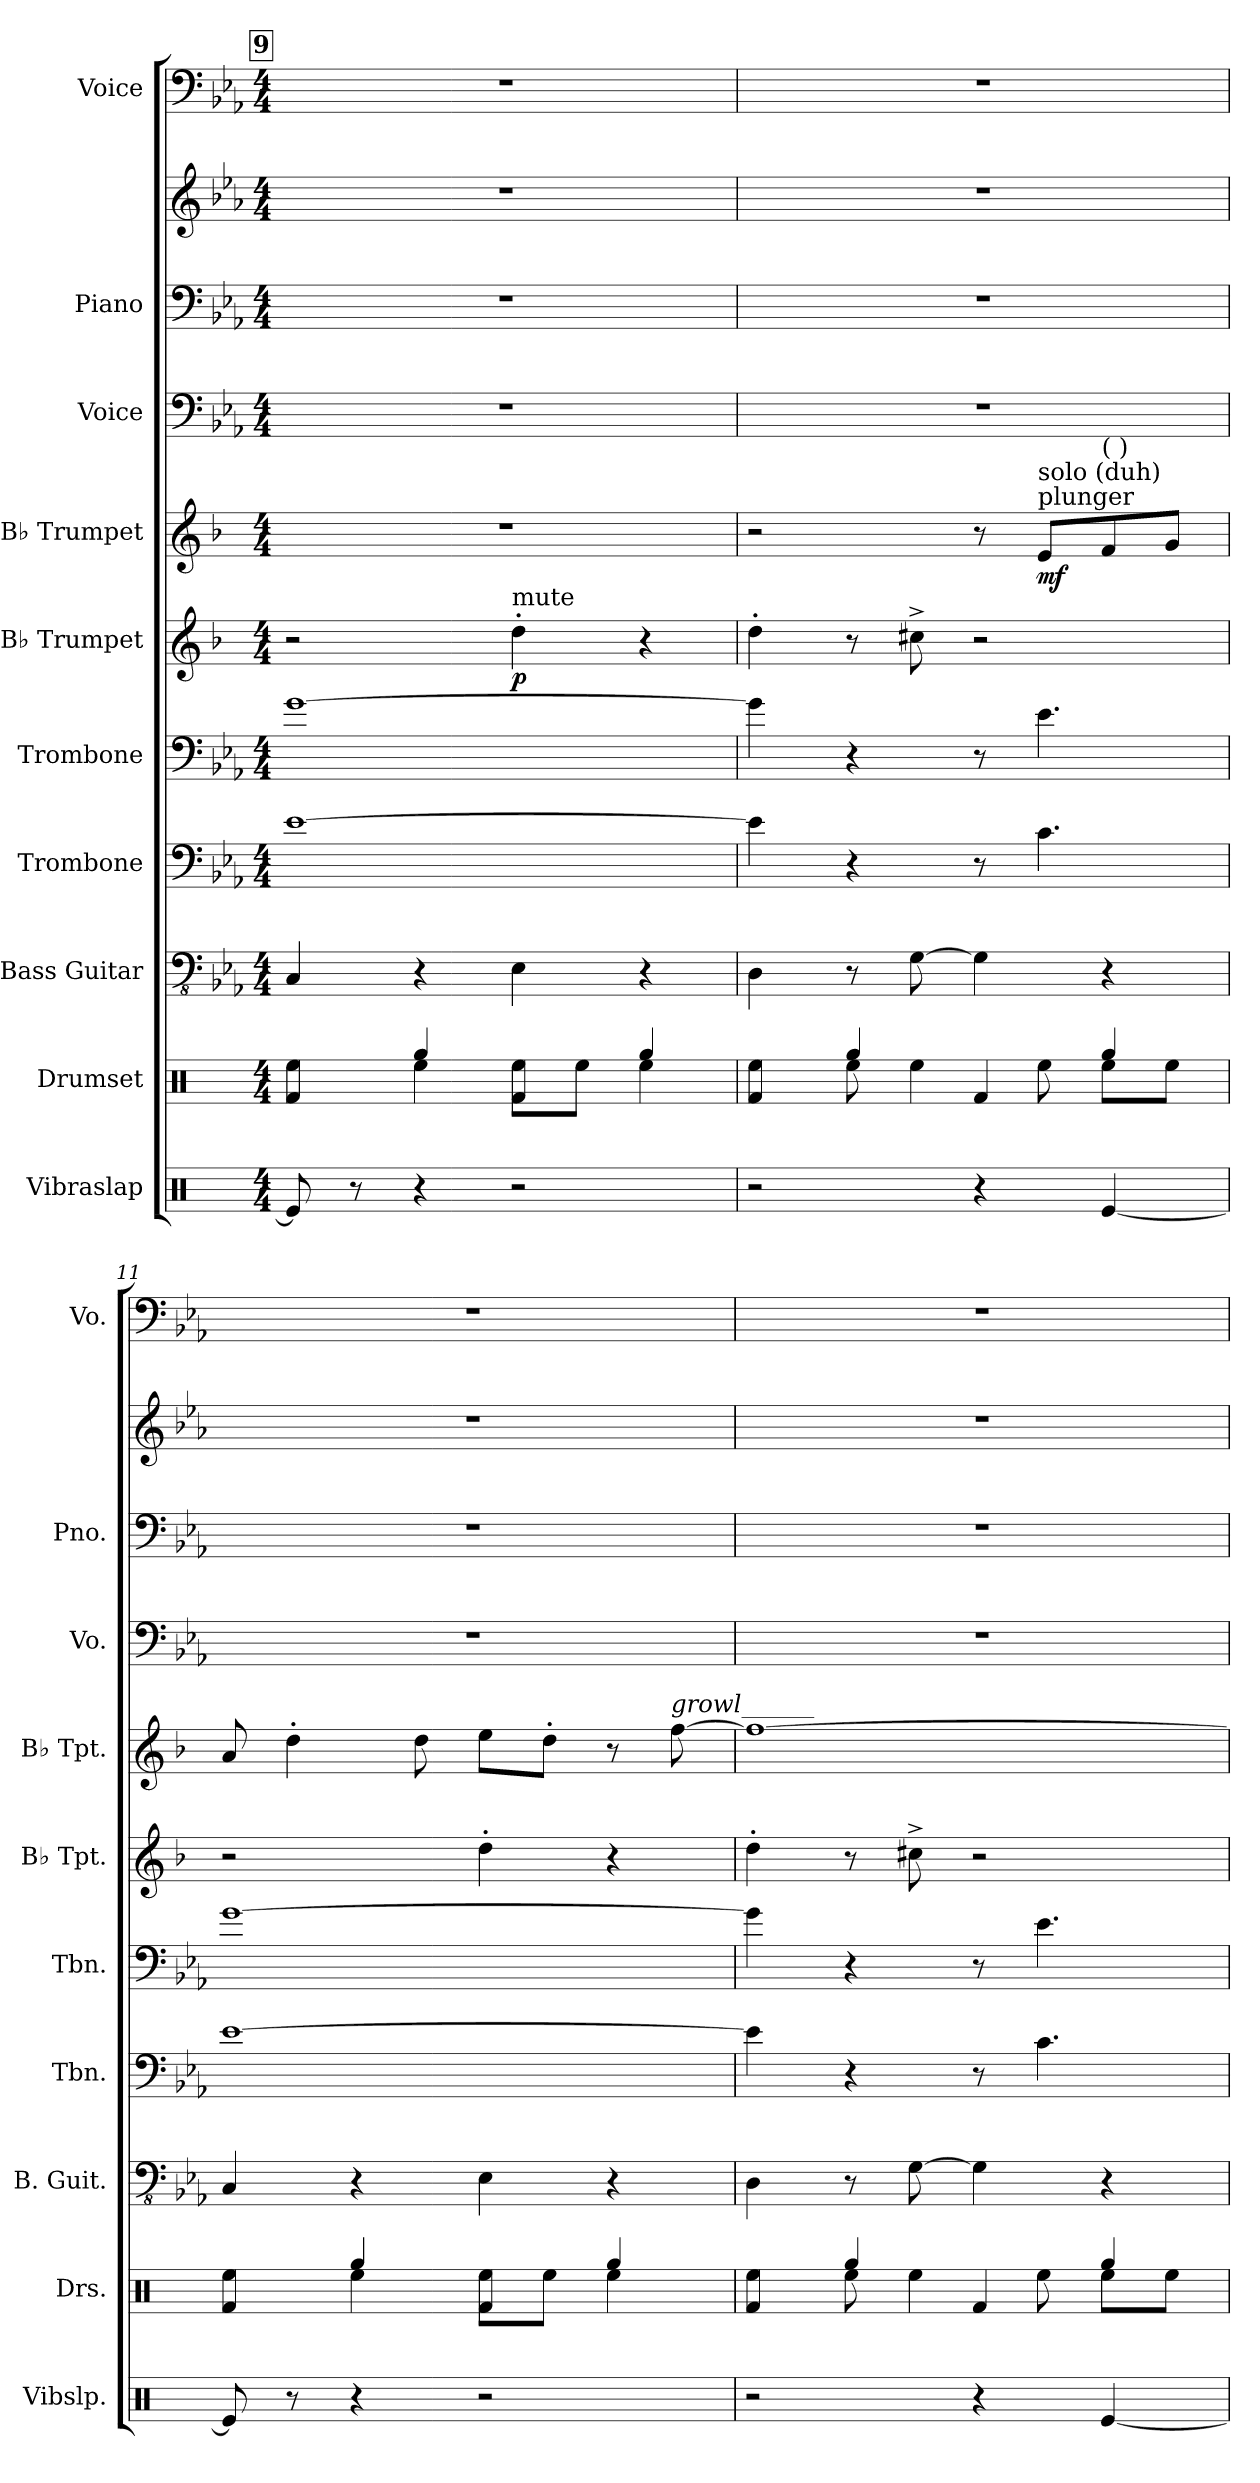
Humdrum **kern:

**kern	**kern	**kern	**kern	**kern	**kern	**dynam	**kern	**dynam	**kern	**kern	**kern	**kern
*part10	*part9	*part8	*part7	*part6	*part5	*part5	*part4	*part4	*part3	*part2	*part2	*part1
*staff11	*staff10	*staff9	*staff8	*staff7	*staff6	*staff6	*staff5	*staff5	*staff4	*staff3	*staff2	*staff1
*I"Vibraslap	*I"Drumset	*I"Bass Guitar	*I"Trombone	*I"Trombone	*I"B♭ Trumpet	*	*I"B♭ Trumpet	*	*I"Voice	*I"Piano	*	*I"Voice
*I'Vibslp.	*I'Drs.	*I'B. Guit.	*I'Tbn.	*I'Tbn.	*I'B♭ Tpt.	*	*I'B♭ Tpt.	*	*I'Vo.	*I'Pno.	*	*I'Vo.
*clefX	*clefX	*clefFv4	*clefF4	*clefF4	*clefG2	*	*clefG2	*	*clefF4	*clefF4	*clefG2	*clefF4
*	*	*	*	*	*ITrd1c2	*	*ITrd1c2	*	*	*	*	*
*k[]	*k[]	*k[b-e-a-]	*k[b-e-a-]	*k[b-e-a-]	*k[b-e-a-]	*	*k[b-e-a-]	*	*k[b-e-a-]	*k[b-e-a-]	*k[b-e-a-]	*k[b-e-a-]
*M4/4	*M4/4	*M4/4	*M4/4	*M4/4	*M4/4	*	*M4/4	*	*M4/4	*M4/4	*M4/4	*M4/4
!!LO:REH:place=s1:a:B:fs=14:t=9
=9	=9	=9	=9	=9	=9	=9	=9	=9	=9	=9	=9	=9
*	*^	*	*	*	*	*	*	*	*	*	*	*
8Re/]	4Rf/	4Ree\	4CC/	[1e-	[1g	2r	.	1r	.	1r	1r	1r	1r
8r	.	.	.	.	.	.	.	.	.	.	.	.	.
4r	4Rgg/	4Ree\	4r	.	.	.	.	.	.	.	.	.	.
!	!	!	!	!	!	!LO:TX:a:t=mute	!	!	!	!	!	!	!
!	!	!	!	!	!	!	!LO:DY:b	!	!	!	!	!	!
2r	4Rf/	8Ree\L	4EE-\	.	.	4cc'\	p	.	.	.	.	.	.
.	.	8Ree\J	.	.	.	.	.	.	.	.	.	.	.
.	4Rgg/	4Ree\	4r	.	.	4r	.	.	.	.	.	.	.
=10	=10	=10	=10	=10	=10	=10	=10	=10	=10	=10	=10	=10	=10
2r	4Rf/	4Ree\	4DD\	4e-\]	4g\]	4cc'\	.	2r	.	1r	1r	1r	1r
.	4Rgg/	8Ree\	8r	4r	4r	8r	.	.	.	.	.	.	.
.	.	4Ree\	[8GG\	.	.	8bn^\	.	.	.	.	.	.	.
4r	4Rf/	.	4GG\]	8r	8r	2r	.	8r	.	.	.	.	.
!	!	!	!	!	!	!	!	!LO:TX:a:t=plunger	!	!	!	!	!
!	!	!	!	!	!	!	!	!LO:TX:a:t=solo (duh)	!	!	!	!	!
!	!	!	!	!	!	!	!	!	!LO:DY:b	!	!	!	!
.	.	8Ree\	.	4.c\	4.e-\	.	.	8d/L	mf	.	.	.	.
!	!	!	!	!	!	!	!	!LO:TX:a:t=(  )	!	!	!	!	!
[4Re/	4Rgg/	8Ree\L	4r	.	.	.	.	8e-/	.	.	.	.	.
.	.	8Ree\J	.	.	.	.	.	8f/J	.	.	.	.	.
!!LO:PB:g=z
=11	=11	=11	=11	=11	=11	=11	=11	=11	=11	=11	=11	=11	=11
8Re/]	4Rf/	4Ree\	4CC/	[1e-	[1g	2r	.	8g/	.	1r	1r	1r	1r
8r	.	.	.	.	.	.	.	4cc'\	.	.	.	.	.
4r	4Rgg/	4Ree\	4r	.	.	.	.	.	.	.	.	.	.
.	.	.	.	.	.	.	.	8cc\	.	.	.	.	.
2r	4Rf/	8Ree\L	4EE-\	.	.	4cc'\	.	8dd\L	.	.	.	.	.
.	.	8Ree\J	.	.	.	.	.	8cc'\J	.	.	.	.	.
.	4Rgg/	4Ree\	4r	.	.	4r	.	8r	.	.	.	.	.
!	!	!	!	!	!	!	!	!LO:TX:a:i:t=growl______	!	!	!	!	!
.	.	.	.	.	.	.	.	[8ee-\	.	.	.	.	.
=12	=12	=12	=12	=12	=12	=12	=12	=12	=12	=12	=12	=12	=12
2r	4Rf/	4Ree\	4DD\	4e-\]	4g\]	4cc'\	.	1ee-_	.	1r	1r	1r	1r
.	4Rgg/	8Ree\	8r	4r	4r	8r	.	.	.	.	.	.	.
.	.	4Ree\	[8GG\	.	.	8bn^\	.	.	.	.	.	.	.
4r	4Rf/	.	4GG\]	8r	8r	2r	.	.	.	.	.	.	.
.	.	8Ree\	.	4.c\	4.e-\	.	.	.	.	.	.	.	.
[4Re/	4Rgg/	8Ree\L	4r	.	.	.	.	.	.	.	.	.	.
.	.	8Ree\J	.	.	.	.	.	.	.	.	.	.	.
*	*v	*v	*	*	*	*	*	*	*	*	*	*	*
=	=	=	=	=	=	=	=	=	=	=	=	=
*-	*-	*-	*-	*-	*-	*-	*-	*-	*-	*-	*-	*-
